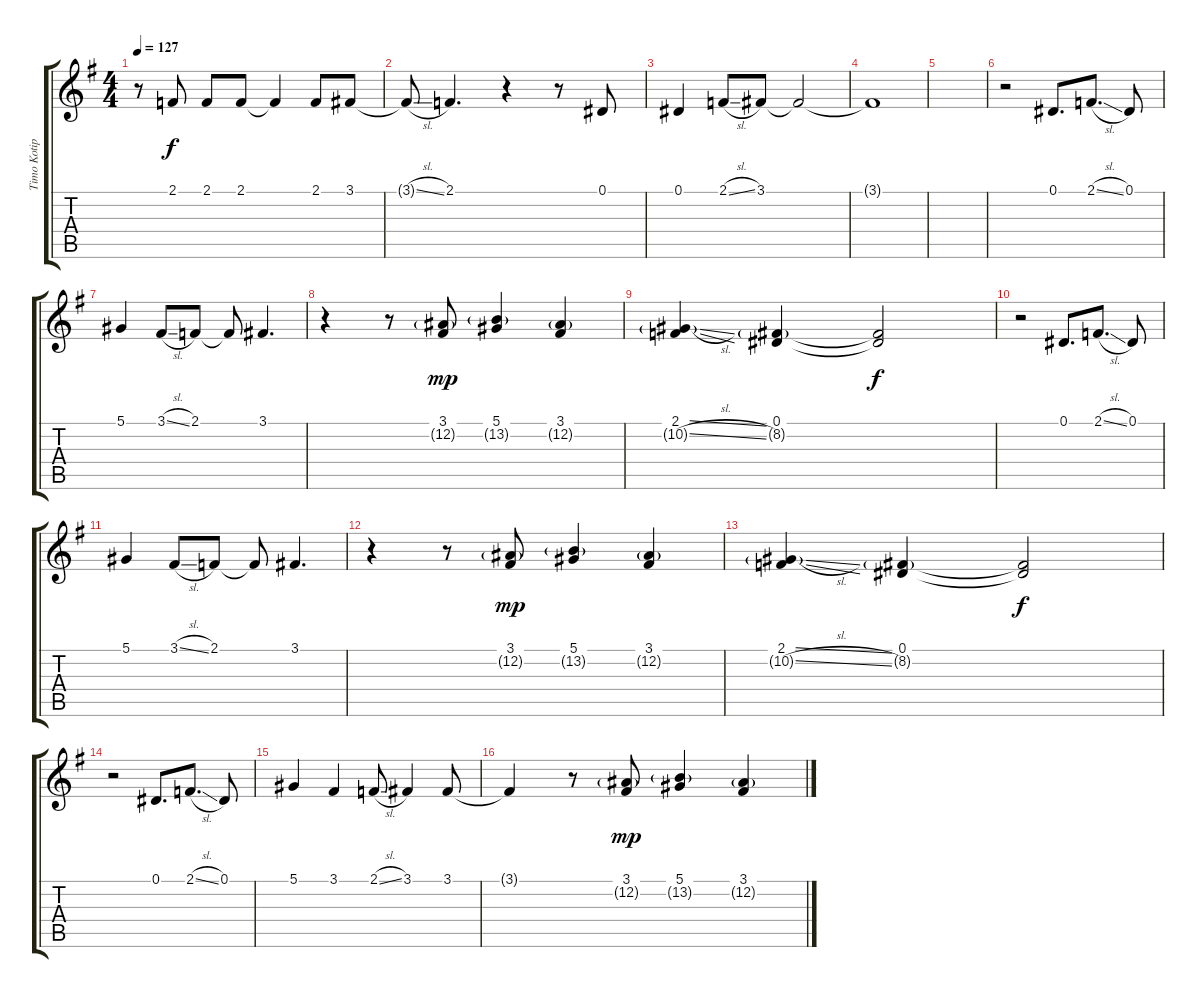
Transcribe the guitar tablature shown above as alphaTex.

\track ("Timo Kotipelto" "Timo Kotip") {instrument choiraahs}
\staff {score tabs}
\tuning (Eb4 Bb3 Gb3 Db3 Ab2 Eb2) {hide}
\ts (4 4)
\tempo 127
\clef g2
\ks g
r.8{dy f} 2.1.8 2.1.8 2.1.8 2.1{t}.4 2.1.8 3.1.8 |
3.1{sl t}.8 2.1.4{d} r.4 r.8 0.1.8 |
0.1.4 2.1{sl}.8 3.1.8 3.1{t}.2 |
3.1{t}.1 |
|
r.2 0.1.8{d} 2.1{sl}.8{d} 0.1.8 |
5.1.4 3.1{sl}.8 2.1.8 2.1{t}.8 3.1.4{d} |
r.4 r.8 (3.1 12.2{g}).8{dy mp} (5.1 13.2{g}).4 (3.1 12.2{g}).4 |
(2.1{sl} 10.2{sl g}).4 (0.1 8.2{g}).4 (0.1{t} 8.2{t}).2{dy f} |
r.2 0.1.8{d} 2.1{sl}.8{d} 0.1.8 |
5.1.4 3.1{sl}.8 2.1.8 2.1{t}.8 3.1.4{d} |
r.4 r.8 (3.1 12.2{g}).8{dy mp} (5.1 13.2{g}).4 (3.1 12.2{g}).4 |
(2.1{sl} 10.2{sl g}).4 (0.1 8.2{g}).4 (0.1{t} 8.2{t}).2{dy f} |
r.2 0.1.8{d} 2.1{sl}.8{d} 0.1.8 |
5.1.4 3.1.4 2.1{sl}.8 3.1.4 3.1.8 |
3.1{t}.4 r.8 (3.1 12.2{g}).8{dy mp} (5.1 13.2{g}).4 (3.1 12.2{g}).4
